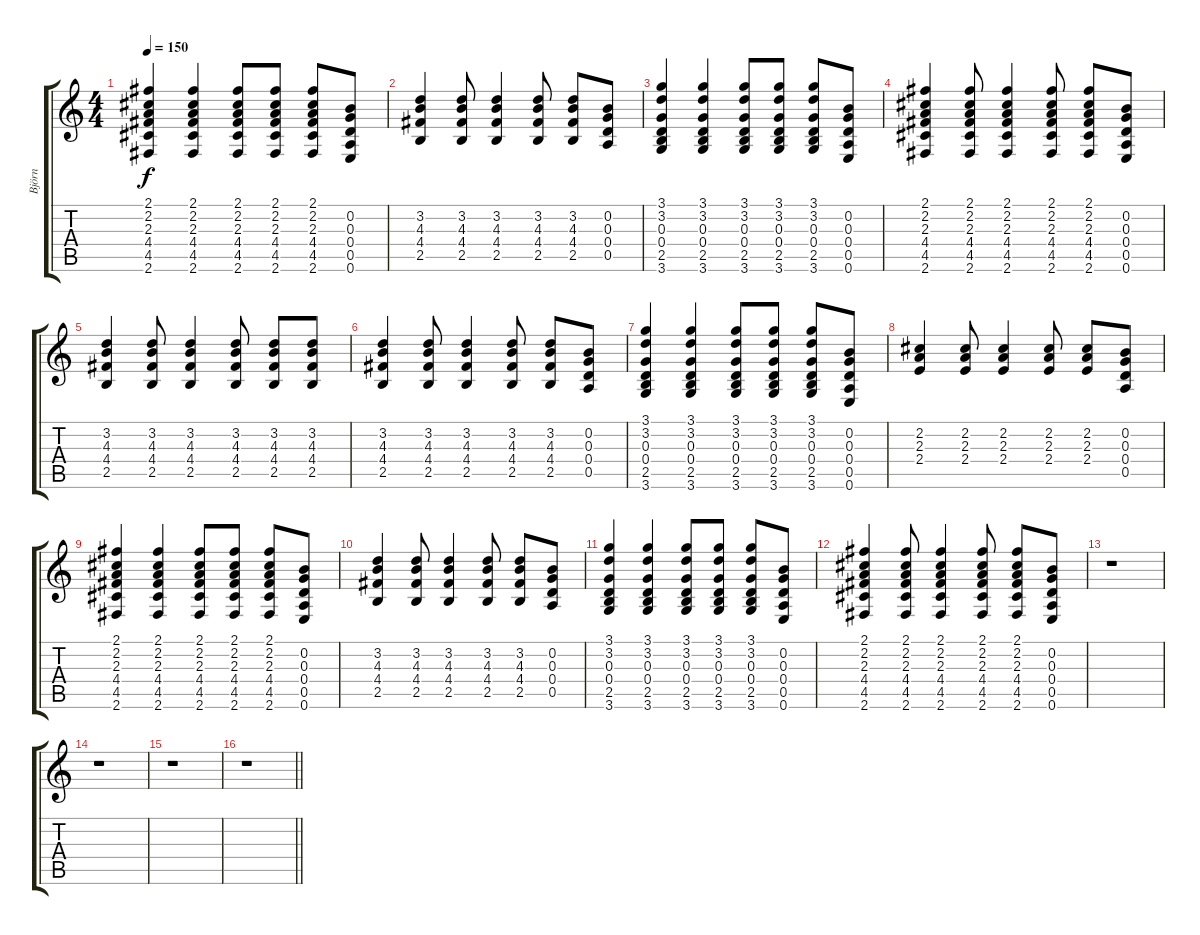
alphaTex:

\track ("Björn" "Björn") {instrument distortionguitar}
\staff {score tabs}
\tuning (E4 B3 G3 D3 A2 E2) {hide}
\ts (4 4)
\tempo 150
\clef g2
\ks c
(2.1 2.2 2.3 4.4 4.5 2.6).4{dy f} (2.1 2.2 2.3 4.4 4.5 2.6).4 (2.1 2.2 2.3 4.4 4.5 2.6).8 (2.1 2.2 2.3 4.4 4.5 2.6).8 (2.1 2.2 2.3 4.4 4.5 2.6).8 (0.2 0.3 0.4 0.5 0.6).8 |
(3.2 4.3 4.4 2.5).4 (3.2 4.3 4.4 2.5).8 (3.2 4.3 4.4 2.5).4 (3.2 4.3 4.4 2.5).8 (3.2 4.3 4.4 2.5).8 (0.2 0.3 0.4 0.5).8 |
(3.1 3.2 0.3 0.4 2.5 3.6).4 (3.1 3.2 0.3 0.4 2.5 3.6).4 (3.1 3.2 0.3 0.4 2.5 3.6).8 (3.1 3.2 0.3 0.4 2.5 3.6).8 (3.1 3.2 0.3 0.4 2.5 3.6).8 (0.2 0.3 0.4 0.5 0.6).8 |
(2.1 2.2 2.3 4.4 4.5 2.6).4 (2.1 2.2 2.3 4.4 4.5 2.6).8 (2.1 2.2 2.3 4.4 4.5 2.6).4 (2.1 2.2 2.3 4.4 4.5 2.6).8 (2.1 2.2 2.3 4.4 4.5 2.6).8 (0.2 0.3 0.4 0.5 0.6).8 |
(3.2 4.3 4.4 2.5).4 (3.2 4.3 4.4 2.5).8 (3.2 4.3 4.4 2.5).4 (3.2 4.3 4.4 2.5).8 (3.2 4.3 4.4 2.5).8 (3.2 4.3 4.4 2.5).8 |
(3.2 4.3 4.4 2.5).4 (3.2 4.3 4.4 2.5).8 (3.2 4.3 4.4 2.5).4 (3.2 4.3 4.4 2.5).8 (3.2 4.3 4.4 2.5).8 (0.2 0.3 0.4 0.5).8 |
(3.1 3.2 0.3 0.4 2.5 3.6).4 (3.1 3.2 0.3 0.4 2.5 3.6).4 (3.1 3.2 0.3 0.4 2.5 3.6).8 (3.1 3.2 0.3 0.4 2.5 3.6).8 (3.1 3.2 0.3 0.4 2.5 3.6).8 (0.2 0.3 0.4 0.5 0.6).8 |
(2.2 2.3 2.4).4 (2.2 2.3 2.4).8 (2.2 2.3 2.4).4 (2.2 2.3 2.4).8 (2.2 2.3 2.4).8 (0.2 0.3 0.4 0.5).8 |
(2.1 2.2 2.3 4.4 4.5 2.6).4 (2.1 2.2 2.3 4.4 4.5 2.6).4 (2.1 2.2 2.3 4.4 4.5 2.6).8 (2.1 2.2 2.3 4.4 4.5 2.6).8 (2.1 2.2 2.3 4.4 4.5 2.6).8 (0.2 0.3 0.4 0.5 0.6).8 |
(3.2 4.3 4.4 2.5).4 (3.2 4.3 4.4 2.5).8 (3.2 4.3 4.4 2.5).4 (3.2 4.3 4.4 2.5).8 (3.2 4.3 4.4 2.5).8 (0.2 0.3 0.4 0.5).8 |
(3.1 3.2 0.3 0.4 2.5 3.6).4 (3.1 3.2 0.3 0.4 2.5 3.6).4 (3.1 3.2 0.3 0.4 2.5 3.6).8 (3.1 3.2 0.3 0.4 2.5 3.6).8 (3.1 3.2 0.3 0.4 2.5 3.6).8 (0.2 0.3 0.4 0.5 0.6).8 |
(2.1 2.2 2.3 4.4 4.5 2.6).4 (2.1 2.2 2.3 4.4 4.5 2.6).8 (2.1 2.2 2.3 4.4 4.5 2.6).4 (2.1 2.2 2.3 4.4 4.5 2.6).8 (2.1 2.2 2.3 4.4 4.5 2.6).8 (0.2 0.3 0.4 0.5 0.6).8 |
r.1 |
r.1 |
r.1 |
\barLineRight lightlight
r.1
